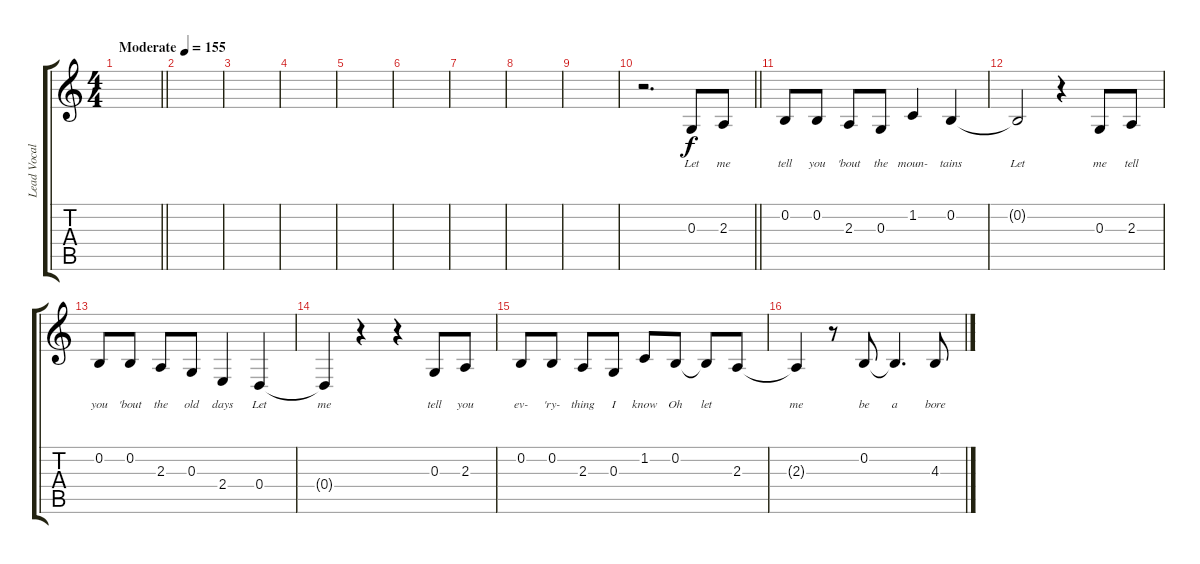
\track ("Lead Vocals" "Lead Vocal") {instrument voiceoohs}
\staff {score tabs}
\tuning (E4 B3 G3 D3 A2 E2) {hide}
\ts (4 4)
\tempo (155 "Moderate")
\clef g2
\barLineRight lightlight
\ks c
|
|
|
|
|
|
|
|
|
\barLineRight lightlight
r.2{d} 0.3.8{lyrics (0 "Let") lyrics (1 "") lyrics (2 "") lyrics (3 "") lyrics (4 "")} 2.3.8{lyrics (0 "me") lyrics (1 "") lyrics (2 "") lyrics (3 "") lyrics (4 "")} |
0.2.8{lyrics (0 "tell") lyrics (1 "") lyrics (2 "") lyrics (3 "") lyrics (4 "")} 0.2.8{lyrics (0 "you") lyrics (1 "") lyrics (2 "") lyrics (3 "") lyrics (4 "")} 2.3.8{lyrics (0 "'bout") lyrics (1 "") lyrics (2 "") lyrics (3 "") lyrics (4 "")} 0.3.8{lyrics (0 "the") lyrics (1 "") lyrics (2 "") lyrics (3 "") lyrics (4 "")} 1.2.4{lyrics (0 "moun-") lyrics (1 "") lyrics (2 "") lyrics (3 "") lyrics (4 "")} 0.2.4{lyrics (0 "tains") lyrics (1 "") lyrics (2 "") lyrics (3 "") lyrics (4 "")} |
0.2{t}.2{lyrics (0 "Let") lyrics (1 "") lyrics (2 "") lyrics (3 "") lyrics (4 "")} r.4 0.3.8{lyrics (0 "me") lyrics (1 "") lyrics (2 "") lyrics (3 "") lyrics (4 "")} 2.3.8{lyrics (0 "tell") lyrics (1 "") lyrics (2 "") lyrics (3 "") lyrics (4 "")} |
0.2.8{lyrics (0 "you") lyrics (1 "") lyrics (2 "") lyrics (3 "") lyrics (4 "")} 0.2.8{lyrics (0 "'bout") lyrics (1 "") lyrics (2 "") lyrics (3 "") lyrics (4 "")} 2.3.8{lyrics (0 "the") lyrics (1 "") lyrics (2 "") lyrics (3 "") lyrics (4 "")} 0.3.8{lyrics (0 "old") lyrics (1 "") lyrics (2 "") lyrics (3 "") lyrics (4 "")} 2.4.4{lyrics (0 "days") lyrics (1 "") lyrics (2 "") lyrics (3 "") lyrics (4 "")} 0.4.4{lyrics (0 "Let") lyrics (1 "") lyrics (2 "") lyrics (3 "") lyrics (4 "")} |
0.4{t}.4{lyrics (0 "me") lyrics (1 "") lyrics (2 "") lyrics (3 "") lyrics (4 "")} r.4 r.4 0.3.8{lyrics (0 "tell") lyrics (1 "") lyrics (2 "") lyrics (3 "") lyrics (4 "")} 2.3.8{lyrics (0 "you") lyrics (1 "") lyrics (2 "") lyrics (3 "") lyrics (4 "")} |
0.2.8{lyrics (0 "ev-") lyrics (1 "") lyrics (2 "") lyrics (3 "") lyrics (4 "")} 0.2.8{lyrics (0 "'ry-") lyrics (1 "") lyrics (2 "") lyrics (3 "") lyrics (4 "")} 2.3.8{lyrics (0 "thing") lyrics (1 "") lyrics (2 "") lyrics (3 "") lyrics (4 "")} 0.3.8{lyrics (0 "I") lyrics (1 "") lyrics (2 "") lyrics (3 "") lyrics (4 "")} 1.2.8{lyrics (0 "know") lyrics (1 "") lyrics (2 "") lyrics (3 "") lyrics (4 "")} 0.2.8{lyrics (0 "Oh") lyrics (1 "") lyrics (2 "") lyrics (3 "") lyrics (4 "")} 0.2{t}.8{lyrics (0 "let") lyrics (1 "") lyrics (2 "") lyrics (3 "") lyrics (4 "")} 2.3.8{lyrics (0 "") lyrics (1 "") lyrics (2 "") lyrics (3 "") lyrics (4 "")} |
2.3{t}.4{lyrics (0 "me") lyrics (1 "") lyrics (2 "") lyrics (3 "") lyrics (4 "")} r.8 0.2.8{lyrics (0 "be") lyrics (1 "") lyrics (2 "") lyrics (3 "") lyrics (4 "")} 0.2{t}.4{d lyrics (0 "a") lyrics (1 "") lyrics (2 "") lyrics (3 "") lyrics (4 "")} 4.3{sl}.8{lyrics (0 "bore") lyrics (1 "") lyrics (2 "") lyrics (3 "") lyrics (4 "")}
